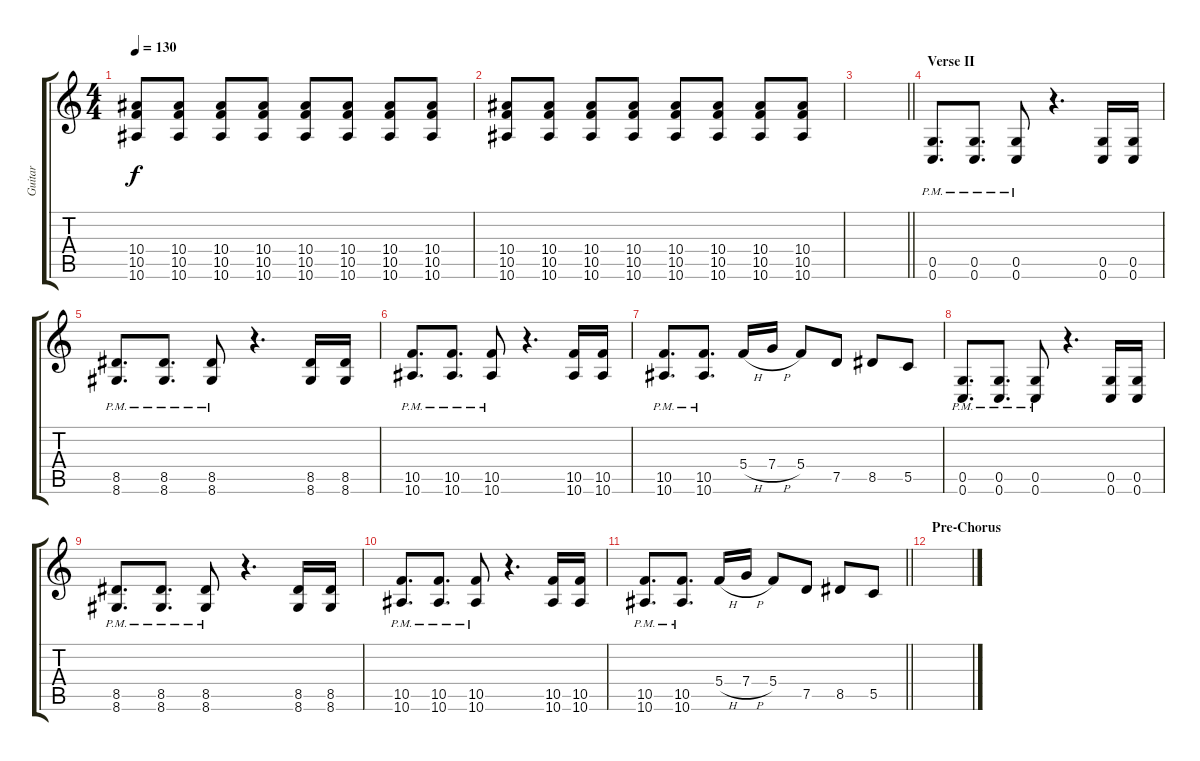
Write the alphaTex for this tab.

\track ("Guitar" "Guitar") {instrument distortionguitar}
\staff {score tabs}
\tuning (D4 A3 F3 C3 G2 C2) {hide}
\ts (4 4)
\tempo 130
\clef g2
\ks c
(10.4 10.5 10.6).8{dy f} (10.4 10.5 10.6).8 (10.4 10.5 10.6).8 (10.4 10.5 10.6).8 (10.4 10.5 10.6).8 (10.4 10.5 10.6).8 (10.4 10.5 10.6).8 (10.4 10.5 10.6).8 |
(10.4 10.5 10.6).8 (10.4 10.5 10.6).8 (10.4 10.5 10.6).8 (10.4 10.5 10.6).8 (10.4 10.5 10.6).8 (10.4 10.5 10.6).8 (10.4 10.5 10.6).8 (10.4 10.5 10.6).8 |
\barLineRight lightlight
|
\section ("" "Verse II")
(0.5{pm} 0.6{pm}).8{d} (0.5{pm} 0.6{pm}).8{d} (0.5{pm} 0.6{pm}).8 r.4{d} (0.5 0.6).16 (0.5 0.6).16 |
(8.5{pm} 8.6{pm}).8{d} (8.5{pm} 8.6{pm}).8{d} (8.5{pm} 8.6{pm}).8 r.4{d} (8.5 8.6).16 (8.5 8.6).16 |
(10.5{pm} 10.6{pm}).8{d} (10.5{pm} 10.6{pm}).8{d} (10.5{pm} 10.6{pm}).8 r.4{d} (10.5 10.6).16 (10.5 10.6).16 |
(10.5{pm} 10.6{pm}).8{d} (10.5{pm} 10.6{pm}).8{d} 5.4{h}.16 7.4{h}.16 5.4.8 7.5.8 8.5.8 5.5.8 |
(0.5{pm} 0.6{pm}).8{d} (0.5{pm} 0.6{pm}).8{d} (0.5{pm} 0.6{pm}).8 r.4{d} (0.5 0.6).16 (0.5 0.6).16 |
(8.5{pm} 8.6{pm}).8{d} (8.5{pm} 8.6{pm}).8{d} (8.5{pm} 8.6{pm}).8 r.4{d} (8.5 8.6).16 (8.5 8.6).16 |
(10.5{pm} 10.6{pm}).8{d} (10.5{pm} 10.6{pm}).8{d} (10.5{pm} 10.6{pm}).8 r.4{d} (10.5 10.6).16 (10.5 10.6).16 |
\barLineRight lightlight
(10.5{pm} 10.6{pm}).8{d} (10.5{pm} 10.6{pm}).8{d} 5.4{h}.16 7.4{h}.16 5.4.8 7.5.8 8.5.8 5.5.8 |
\section ("" "Pre-Chorus")
